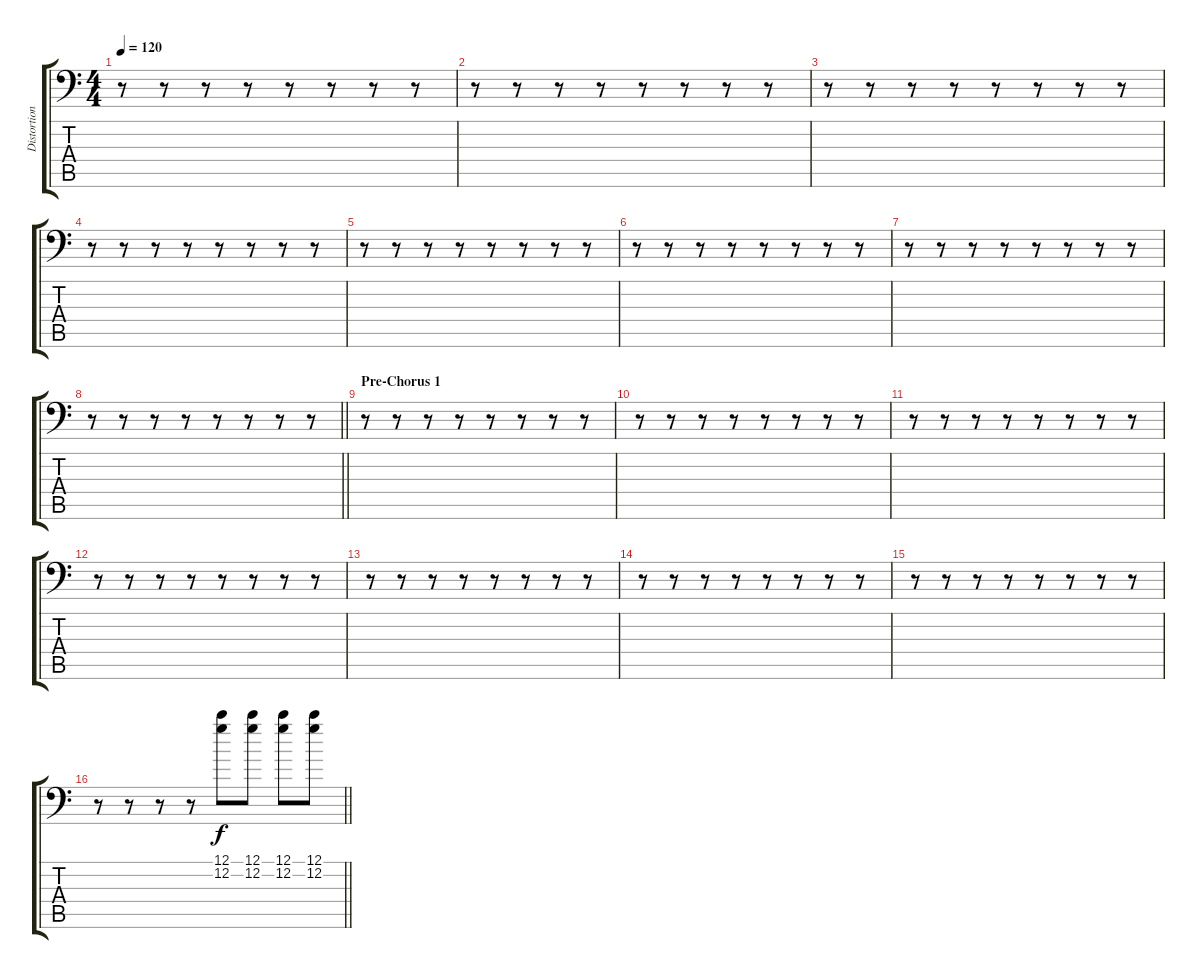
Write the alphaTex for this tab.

\track ("Distortion" "Distortion") {instrument distortionguitar}
\staff {score tabs}
\tuning (C4 G3 Eb3 Bb2 F2 Bb1) {hide}
\ts (4 4)
\tempo 120
\clef f4
\ks c
r.8{dy f} r.8 r.8 r.8 r.8 r.8 r.8 r.8 |
r.8 r.8 r.8 r.8 r.8 r.8 r.8 r.8 |
r.8 r.8 r.8 r.8 r.8 r.8 r.8 r.8 |
r.8 r.8 r.8 r.8 r.8 r.8 r.8 r.8 |
r.8 r.8 r.8 r.8 r.8 r.8 r.8 r.8 |
r.8 r.8 r.8 r.8 r.8 r.8 r.8 r.8 |
r.8 r.8 r.8 r.8 r.8 r.8 r.8 r.8 |
\barLineRight lightlight
r.8 r.8 r.8 r.8 r.8 r.8 r.8 r.8 |
\section ("" "Pre-Chorus 1")
r.8 r.8 r.8 r.8 r.8 r.8 r.8 r.8 |
r.8 r.8 r.8 r.8 r.8 r.8 r.8 r.8 |
r.8 r.8 r.8 r.8 r.8 r.8 r.8 r.8 |
r.8 r.8 r.8 r.8 r.8 r.8 r.8 r.8 |
r.8 r.8 r.8 r.8 r.8 r.8 r.8 r.8 |
r.8 r.8 r.8 r.8 r.8 r.8 r.8 r.8 |
r.8 r.8 r.8 r.8 r.8 r.8 r.8 r.8 |
\barLineRight lightlight
r.8 r.8 r.8 r.8 (12.1 12.2).8 (12.1 12.2).8 (12.1 12.2).8 (12.1 12.2).8
